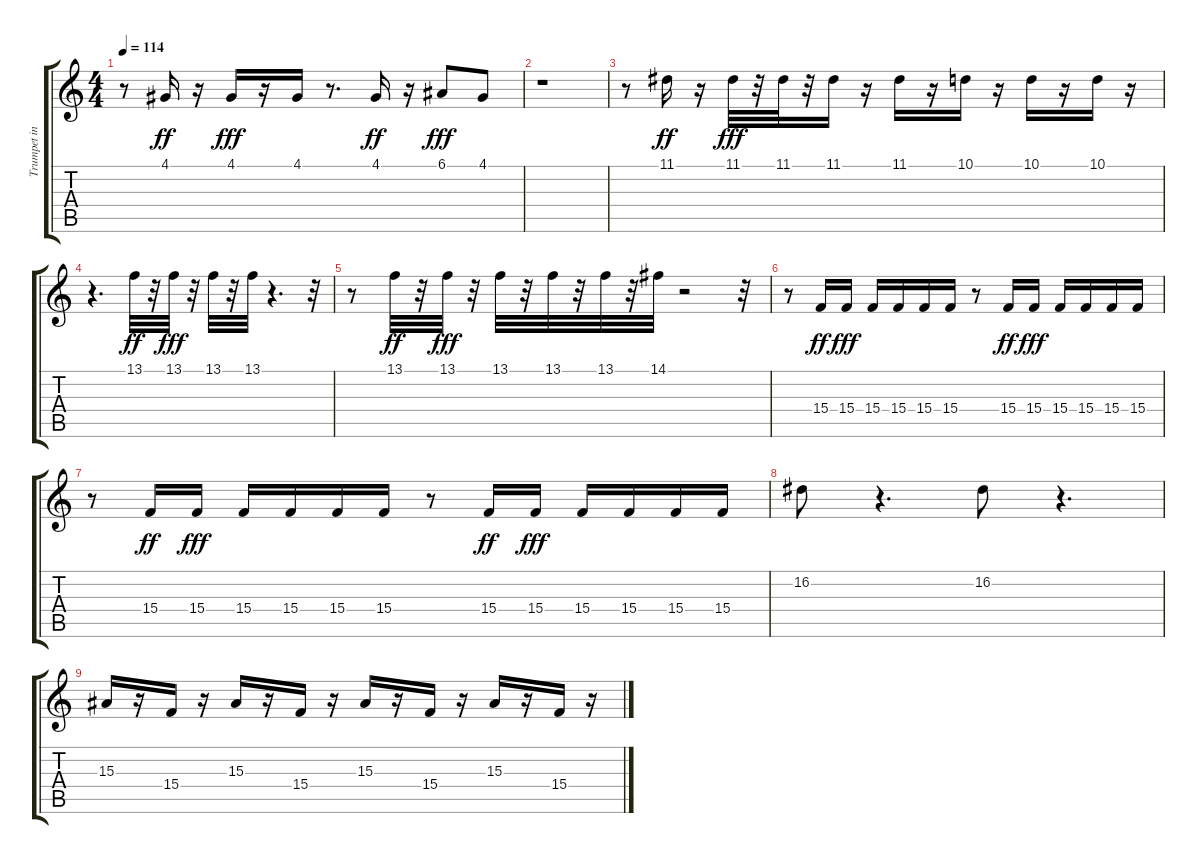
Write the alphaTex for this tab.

\track ("Trumpet in Bb" "Trumpet in") {instrument trumpet}
\staff {score tabs}
\tuning (E4 B3 G3 D3 A2 E2) {hide}
\ts (4 4)
\tempo 114
\clef g2
\ks c
r.8{dy f} 4.1.16{dy ff} r.16 4.1.16{dy fff} r.16 4.1.16 r.8{d} 4.1.16{dy ff} r.16 6.1.8{dy fff} 4.1.8 |
r.1 |
r.8 11.1.16{dy ff} r.16 11.1.32{dy fff} r.32 11.1.32 r.32 11.1.16 r.16 11.1.16 r.16 10.1.16 r.16 10.1.16 r.16 10.1.16 r.16 |
r.4{d} 13.1.32{dy ff} r.32 13.1.32{dy fff} r.32 13.1.32 r.32 13.1.32 r.4{d} r.32 |
r.8 13.1.32{dy ff} r.32 13.1.32{dy fff} r.32 13.1.32 r.32 13.1.32 r.32 13.1.32 r.32 14.1.32 r.2 r.32 |
r.8 15.4.16{dy ff} 15.4.16{dy fff} 15.4.16 15.4.16 15.4.16 15.4.16 r.8 15.4.16{dy ff} 15.4.16{dy fff} 15.4.16 15.4.16 15.4.16 15.4.16 |
r.8 15.4.16{dy ff} 15.4.16{dy fff} 15.4.16 15.4.16 15.4.16 15.4.16 r.8 15.4.16{dy ff} 15.4.16{dy fff} 15.4.16 15.4.16 15.4.16 15.4.16 |
16.2.8 r.4{d} 16.2.8 r.4{d} |
15.3.16 r.16 15.4.16 r.16 15.3.16 r.16 15.4.16 r.16 15.3.16 r.16 15.4.16 r.16 15.3.16 r.16 15.4.16 r.16
